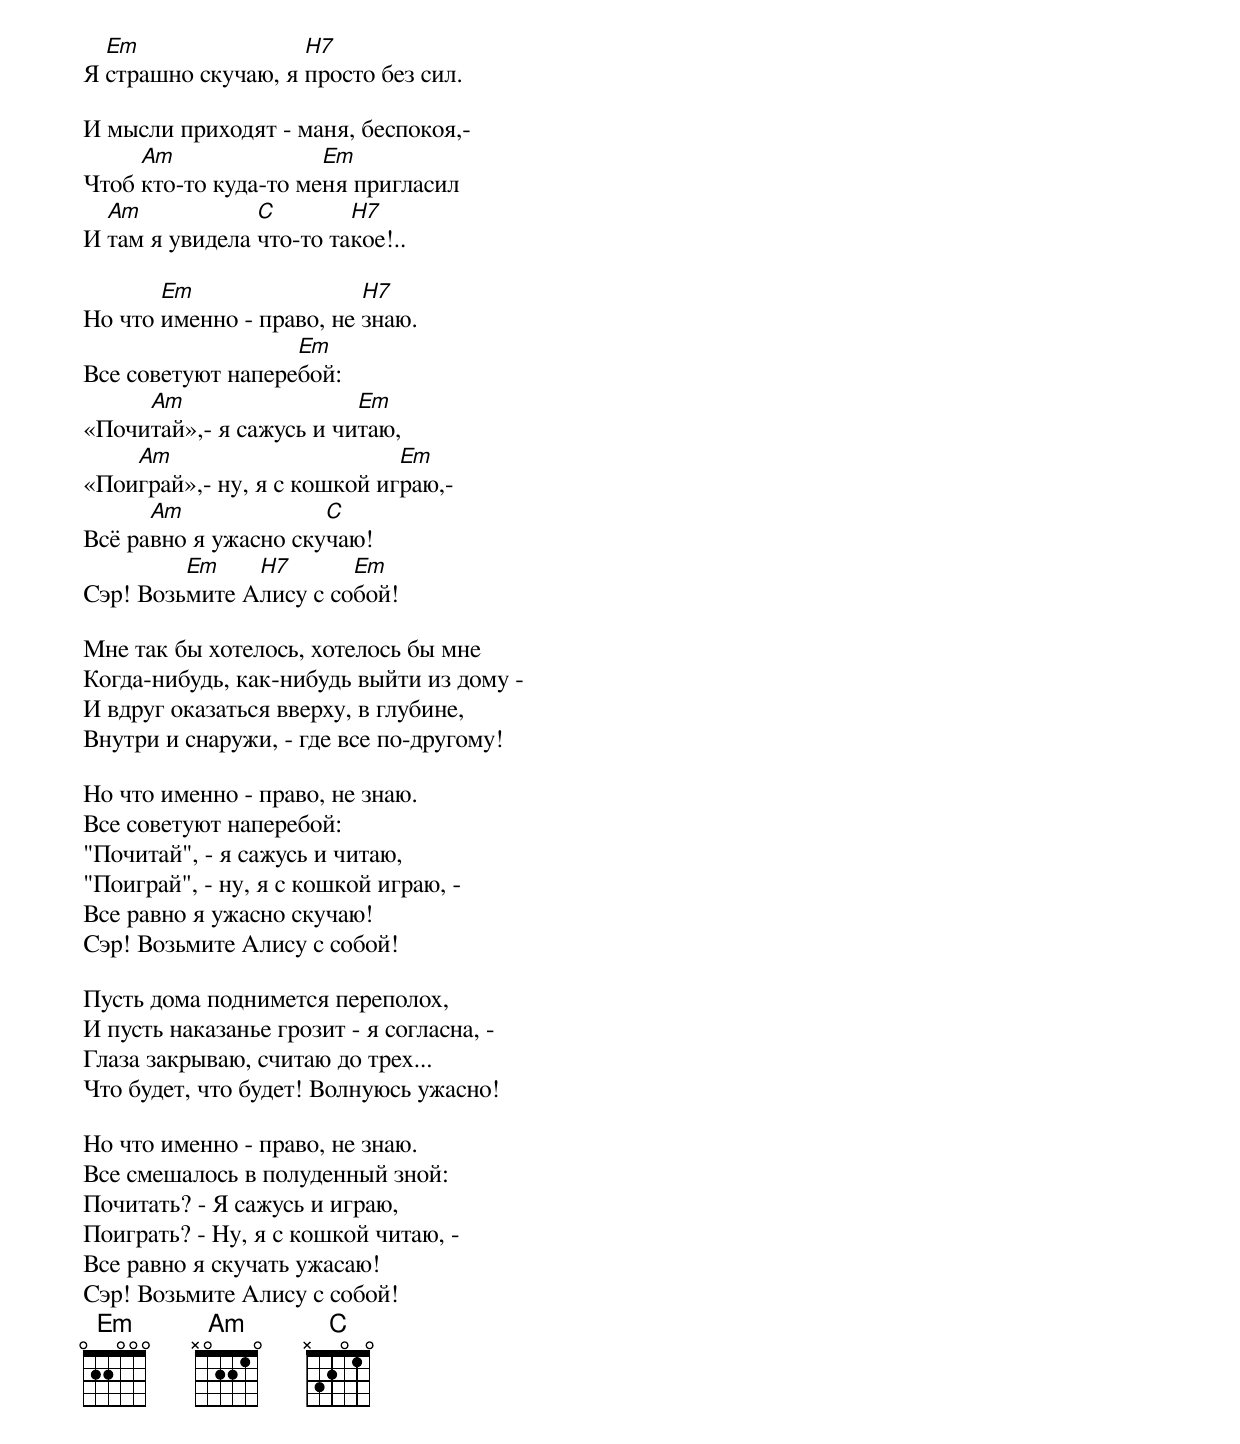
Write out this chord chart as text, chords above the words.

  Em                H7
Я страшно скучаю, я просто без сил.

И мысли приходят - маня, беспокоя,-
     Am               Em
Чтоб кто-то куда-то меня пригласил
  Am            C        H7
И там я увидела что-то такое!..

       Em                 H7
Но что именно - право, не знаю.
                   Em
Все советуют наперебой:
     Am                  Em
«Почитай»,- я сажусь и читаю,
    Am                       Em
«Поиграй»,- ну, я с кошкой играю,-
      Am              С
Всё равно я ужасно скучаю!
         Em    H7       Em
Сэр! Возьмите Алису с собой!

Мне так бы хотелось, хотелось бы мне
Когда-нибудь, как-нибудь выйти из дому -
И вдруг оказаться вверху, в глубине,
Внутри и снаружи, - где все по-другому!

Но что именно - право, не знаю.
Все советуют наперебой:
"Почитай", - я сажусь и читаю,
"Поиграй", - ну, я с кошкой играю, -
Все равно я ужасно скучаю!
Сэр! Возьмите Алису с собой!

Пусть дома поднимется переполох,
И пусть наказанье грозит - я согласна, -
Глаза закрываю, считаю до трех...
Что будет, что будет! Волнуюсь ужасно!

Но что именно - право, не знаю.
Все смешалось в полуденный зной:
Почитать? - Я сажусь и играю,
Поиграть? - Ну, я с кошкой читаю, -
Все равно я скучать ужасаю!
Сэр! Возьмите Алису с собой!
